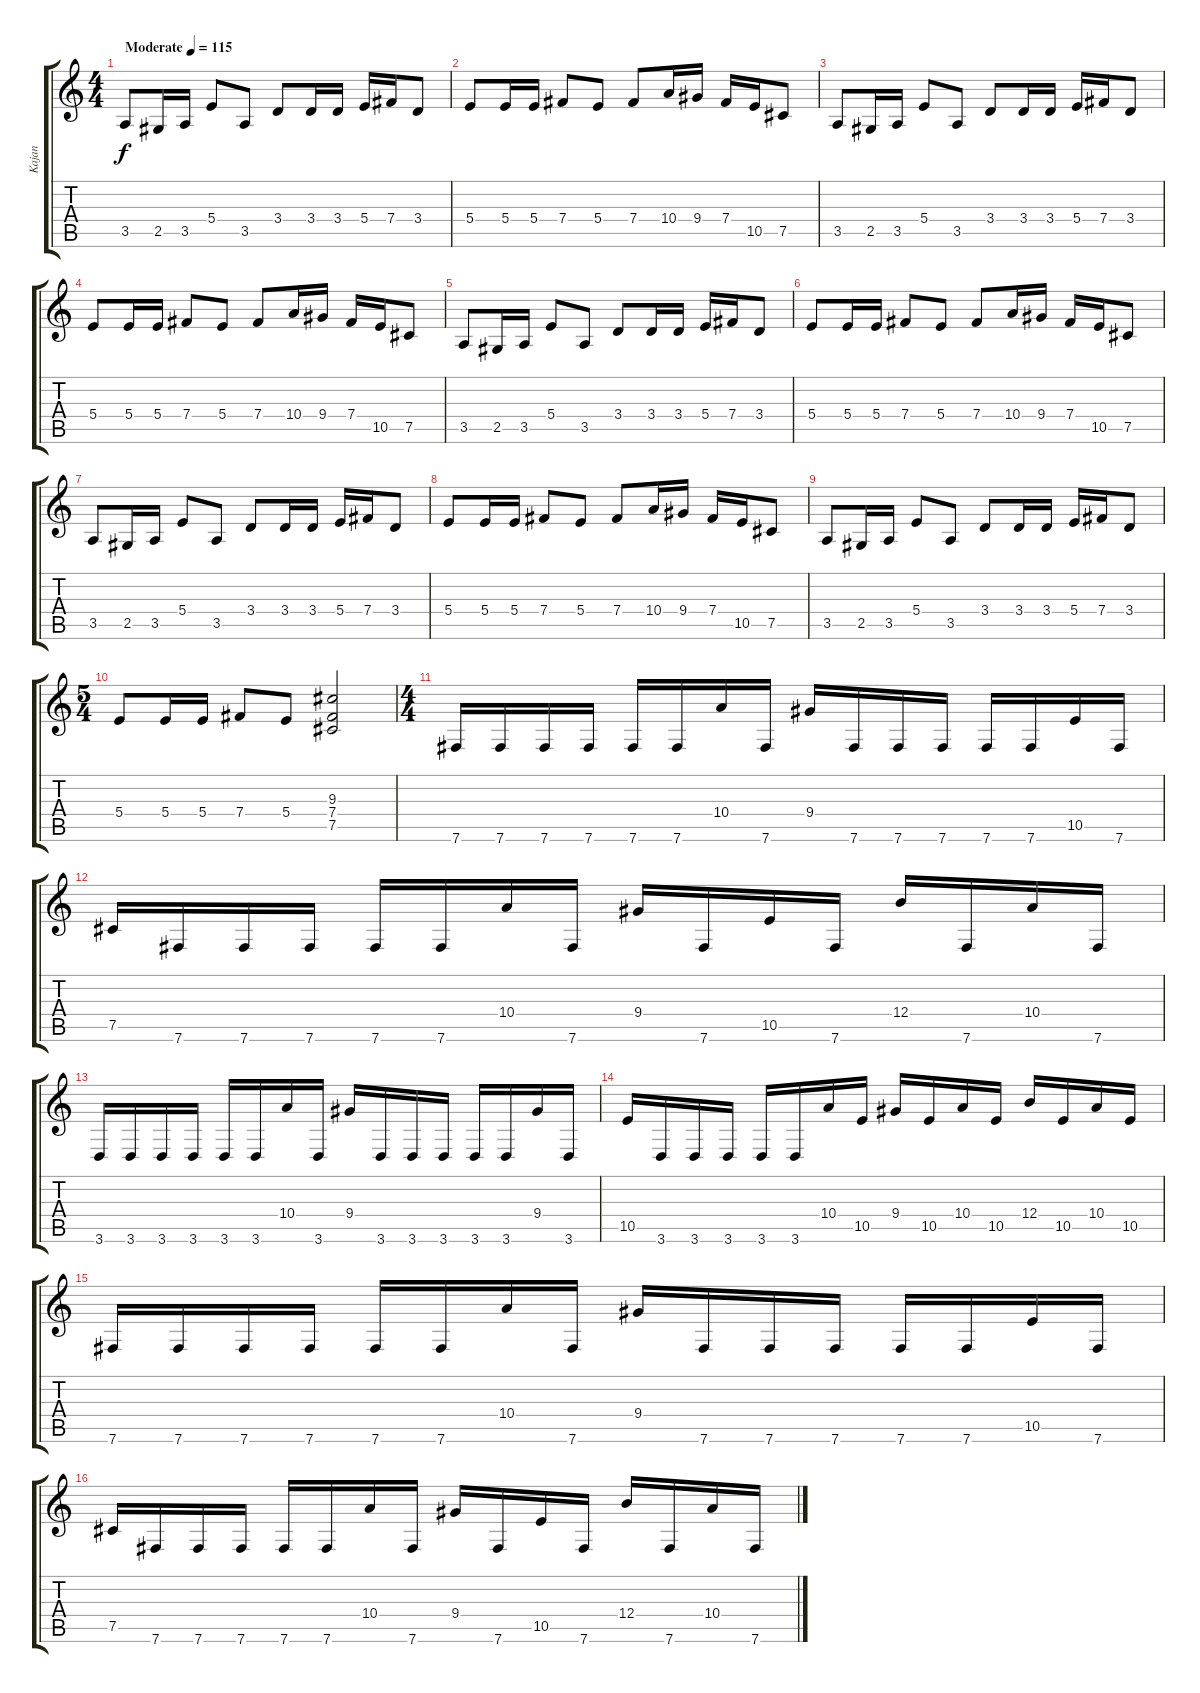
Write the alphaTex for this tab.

\track ("Kajan" "Kajan") {instrument distortionguitar}
\staff {score tabs}
\tuning (Db4 Ab3 E3 B2 Gb2 B1) {hide}
\ts (4 4)
\tempo (115 "Moderate")
\clef g2
\ks c
3.5.8{dy f instrument distortionguitar} 2.5.16 3.5.16 5.4.8 3.5.8 3.4.8 3.4.16 3.4.16 5.4.16 7.4.16 3.4.8 |
5.4.8 5.4.16 5.4.16 7.4.8 5.4.8 7.4.8 10.4.16 9.4.16 7.4.16 10.5.16 7.5.8 |
3.5.8 2.5.16 3.5.16 5.4.8 3.5.8 3.4.8 3.4.16 3.4.16 5.4.16 7.4.16 3.4.8 |
5.4.8 5.4.16 5.4.16 7.4.8 5.4.8 7.4.8 10.4.16 9.4.16 7.4.16 10.5.16 7.5.8 |
3.5.8 2.5.16 3.5.16 5.4.8 3.5.8 3.4.8 3.4.16 3.4.16 5.4.16 7.4.16 3.4.8 |
5.4.8 5.4.16 5.4.16 7.4.8 5.4.8 7.4.8 10.4.16 9.4.16 7.4.16 10.5.16 7.5.8 |
3.5.8 2.5.16 3.5.16 5.4.8 3.5.8 3.4.8 3.4.16 3.4.16 5.4.16 7.4.16 3.4.8 |
5.4.8 5.4.16 5.4.16 7.4.8 5.4.8 7.4.8 10.4.16 9.4.16 7.4.16 10.5.16 7.5.8 |
3.5.8 2.5.16 3.5.16 5.4.8 3.5.8 3.4.8 3.4.16 3.4.16 5.4.16 7.4.16 3.4.8 |
\ts (5 4)
5.4.8 5.4.16 5.4.16 7.4.8 5.4.8 (9.3 7.4 7.5).2 |
\ts (4 4)
7.6.16 7.6.16 7.6.16 7.6.16 7.6.16 7.6.16 10.4.16 7.6.16 9.4.16 7.6.16 7.6.16 7.6.16 7.6.16 7.6.16 10.5.16 7.6.16 |
7.5.16 7.6.16 7.6.16 7.6.16 7.6.16 7.6.16 10.4.16 7.6.16 9.4.16 7.6.16 10.5.16 7.6.16 12.4.16 7.6.16 10.4.16 7.6.16 |
3.6.16 3.6.16 3.6.16 3.6.16 3.6.16 3.6.16 10.4.16 3.6.16 9.4.16 3.6.16 3.6.16 3.6.16 3.6.16 3.6.16 9.4.16 3.6.16 |
10.5.16 3.6.16 3.6.16 3.6.16 3.6.16 3.6.16 10.4.16 10.5.16 9.4.16 10.5.16 10.4.16 10.5.16 12.4.16 10.5.16 10.4.16 10.5.16 |
7.6.16 7.6.16 7.6.16 7.6.16 7.6.16 7.6.16 10.4.16 7.6.16 9.4.16 7.6.16 7.6.16 7.6.16 7.6.16 7.6.16 10.5.16 7.6.16 |
7.5.16 7.6.16 7.6.16 7.6.16 7.6.16 7.6.16 10.4.16 7.6.16 9.4.16 7.6.16 10.5.16 7.6.16 12.4.16 7.6.16 10.4.16 7.6.16
